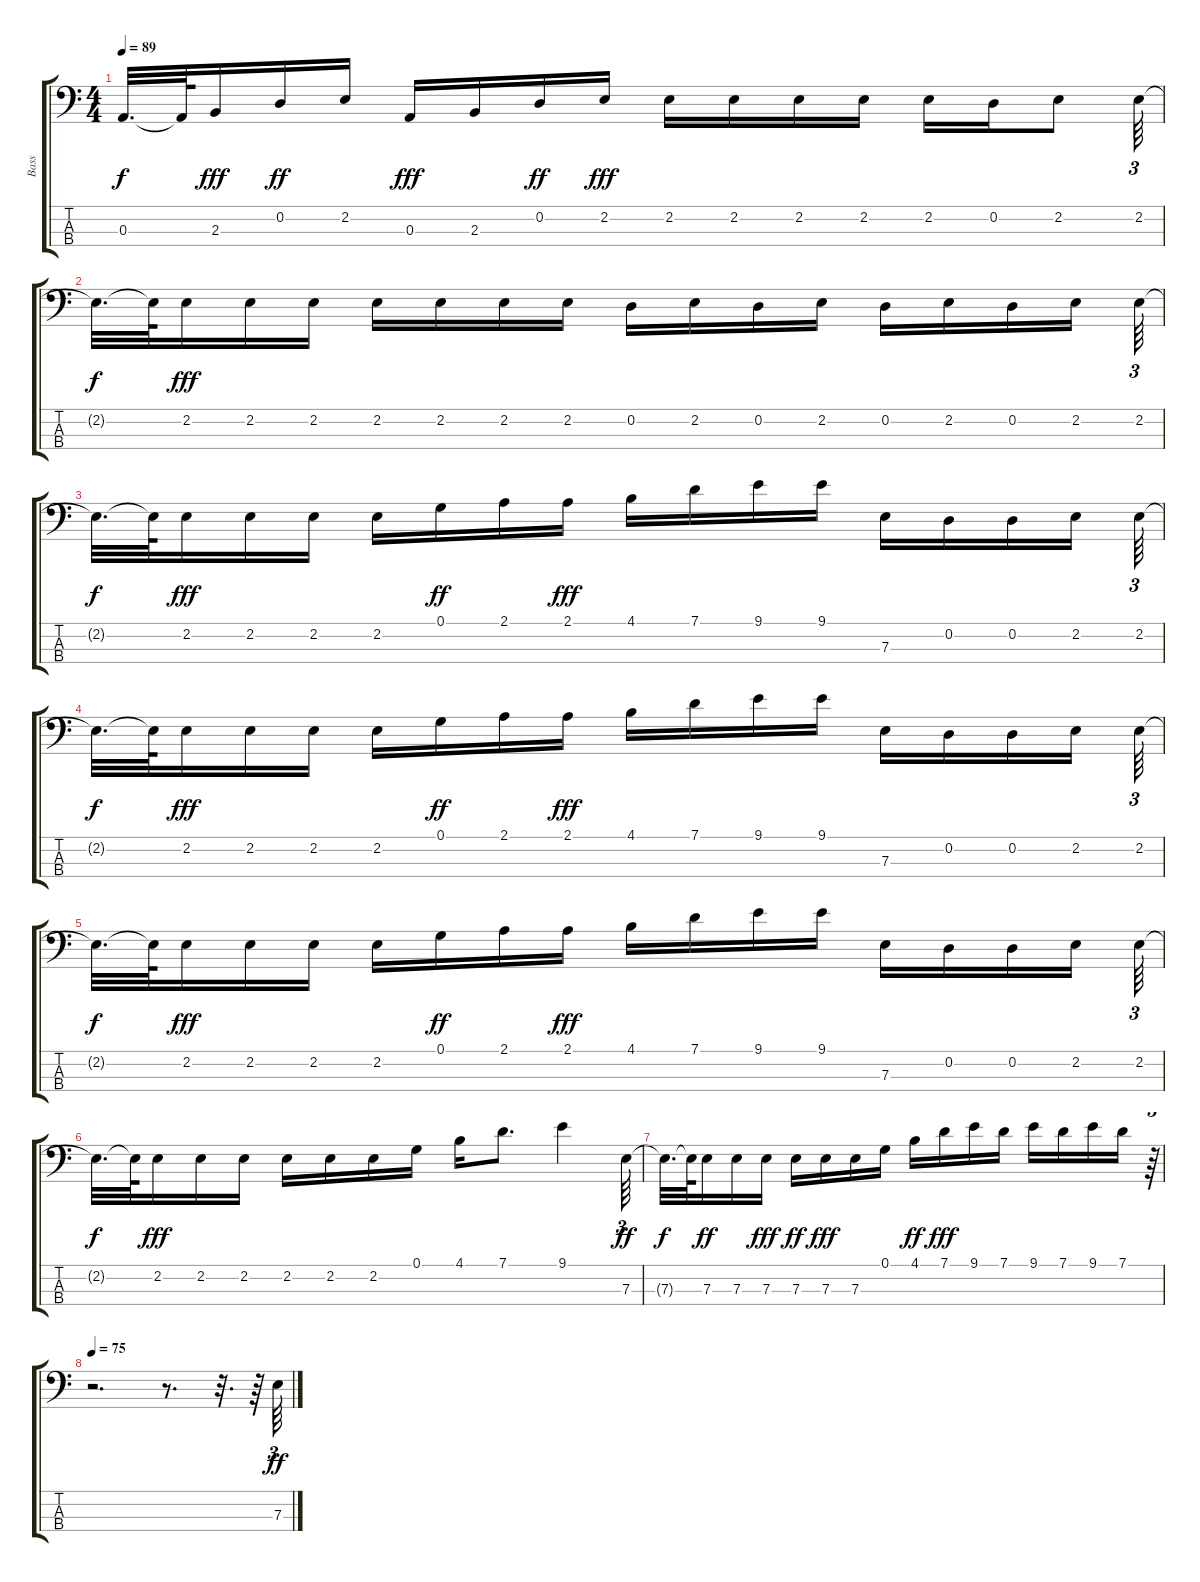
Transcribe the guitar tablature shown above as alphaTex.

\track ("Bass" "Bass") {instrument electricbassfinger}
\staff {score tabs}
\tuning (G2 D2 A1 E1) {hide}
\ts (4 4)
\tempo 89
\clef f4
\ks c
0.3{t}.32{d dy f} 0.3{t}.64 2.3.16{dy fff} 0.2.16{dy ff volume 9} 2.2.16{volume 9} 0.3.16{dy fff} 2.3.16{volume 9} 0.2.16{dy ff volume 9} 2.2.16{dy fff} 2.2.16{volume 9} 2.2.16{volume 8} 2.2.16 2.2.16{volume 8} 2.2.16{volume 8} 0.2.16 2.2.8{volume 8} 2.2.64{tu (3 2) volume 8} |
2.2{t}.32{d dy f} 2.2{t}.64 2.2.16{dy fff volume 8} 2.2.16{volume 8} 2.2.16 2.2.16{volume 8} 2.2.16 2.2.16{volume 8} 2.2.16{volume 7} 0.2.16 2.2.16{volume 7} 0.2.16{volume 7} 2.2.16 0.2.16{volume 7} 2.2.16{volume 7} 0.2.16 2.2.16{volume 7} 2.2.64{tu (3 2) volume 7} |
2.2{t}.32{d dy f} 2.2{t}.64 2.2.16{dy fff} 2.2.16{volume 6} 2.2.16{volume 6} 2.2.16 0.1.16{dy ff volume 6} 2.1.16{volume 6} 2.1.16{dy fff} 4.1.16{volume 6} 7.1.16{volume 6} 9.1.16 9.1.16{volume 6} 7.3.16{volume 6} 0.2.16 0.2.16{volume 6} 2.2.16{volume 5} 2.2.64{tu (3 2)} |
2.2{t}.32{d dy f} 2.2{t}.64 2.2.16{dy fff volume 5} 2.2.16{volume 5} 2.2.16 2.2.16{volume 5} 0.1.16{dy ff volume 5} 2.1.16 2.1.16{dy fff volume 5} 4.1.16{volume 5} 7.1.16 9.1.16{volume 4} 9.1.16{volume 4} 7.3.16 0.2.16{volume 4} 0.2.16{volume 4} 2.2.16 2.2.64{tu (3 2) volume 4} |
2.2{t}.32{d dy f} 2.2{t}.64 2.2.16{dy fff volume 4} 2.2.16 2.2.16{volume 4} 2.2.16{volume 4} 0.1.16{dy ff} 2.1.16{volume 4} 2.1.16{dy fff} 4.1.16{volume 3} 7.1.16{volume 3} 9.1.16 9.1.16{volume 3} 7.3.16{volume 3} 0.2.16 0.2.16{volume 3} 2.2.16{volume 3} 2.2.64{tu (3 2)} |
2.2{t}.32{d dy f} 2.2{t}.64 2.2.16{dy fff volume 3} 2.2.16{volume 2} 2.2.16 2.2.16{volume 2} 2.2.16{volume 2} 2.2.16 0.1.16{volume 2} 4.1.16{volume 2} 7.1.8{d} 9.1.4{volume 2} 7.3.64{tu (3 2) dy ff volume 1} |
7.3{t}.32{d dy f} 7.3{t}.64 7.3.16{dy ff volume 1} 7.3.16 7.3.16{dy fff volume 1} 7.3.16{dy ff volume 1} 7.3.16{dy fff} 7.3.16{volume 1} 0.1.16{volume 1} 4.1.16{dy ff} 7.1.16{dy fff volume 1} 9.1.16{volume 0} 7.1.16 9.1.16{volume 0} 7.1.16{volume 0} 9.1.16 7.1.16{volume 0} r.64{tu (3 2)} |
\tempo 75
r.2{d} r.8{d} r.32{d} r.64 7.3.64{tu (3 2) dy ff volume 1}
